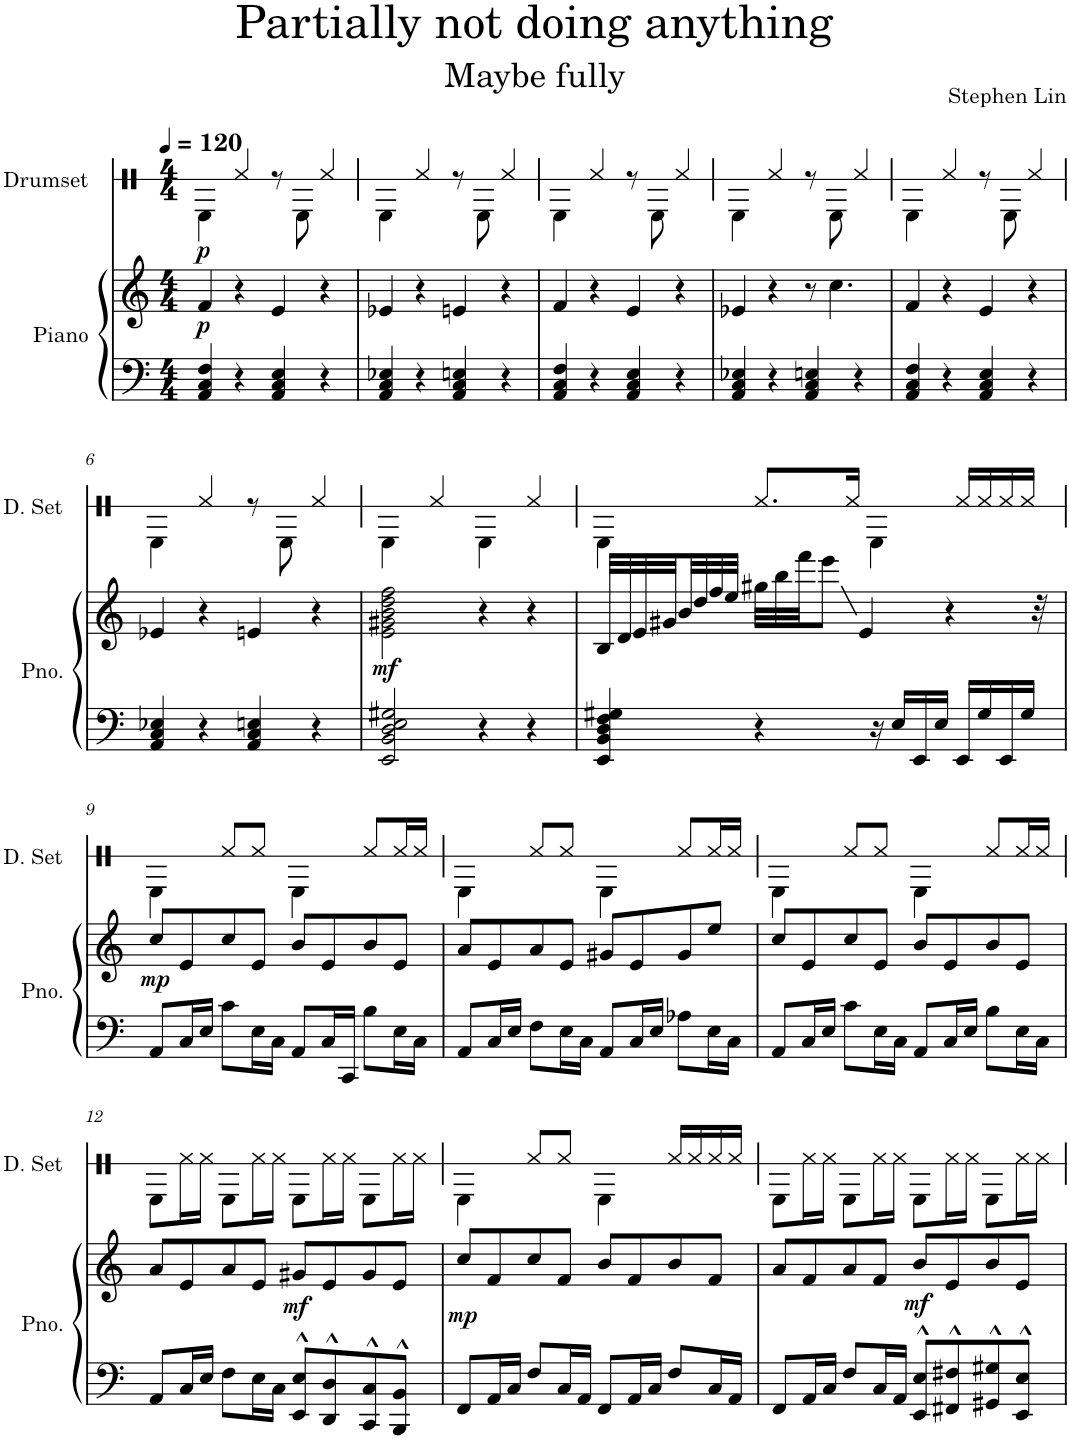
**kern	**kern	**dynam	**kern	**dynam
*part2	*part2	*part2	*part1	*part1
*staff3	*staff2	*staff2/3	*staff1	*staff1
*I"Piano	*	*	*I"Drumset	*
*I'Pno.	*	*	*I'D. Set	*
*	*	*	*stria1	*
*clefF4	*clefG2	*	*clefX	*
*k[]	*k[]	*	*k[]	*
*M4/4	*M4/4	*	*M4/4	*
*MM120	*MM120	*	*MM120	*
=1	=1	=1	=1	=1
!	!	!LO:DY:b	!	!LO:DY:b
4AA/ 4C/ 4F/	4f/	p	4RE\	p
4r	4r	.	4Rf/	.
4AA/ 4C/ 4E/	4e/	.	8r	.
.	.	.	8RE\	.
4r	4r	.	4Rf/	.
=2	=2	=2	=2	=2
4AA/ 4C/ 4E-X/	4e-X/	.	4RE\	.
4r	4r	.	4Rf/	.
4AA/ 4C/ 4En/	4en/	.	8r	.
.	.	.	8RE\	.
4r	4r	.	4Rf/	.
=3	=3	=3	=3	=3
4AA/ 4C/ 4F/	4f/	.	4RE\	.
4r	4r	.	4Rf/	.
4AA/ 4C/ 4E/	4e/	.	8r	.
.	.	.	8RE\	.
4r	4r	.	4Rf/	.
=4	=4	=4	=4	=4
4AA/ 4C/ 4E-X/	4e-X/	.	4RE\	.
4r	4r	.	4Rf/	.
4AA/ 4C/ 4En/	8r	.	8r	.
.	4.cc\	.	8RE\	.
4r	.	.	4Rf/	.
=5	=5	=5	=5	=5
4AA/ 4C/ 4F/	4f/	.	4RE\	.
4r	4r	.	4Rf/	.
4AA/ 4C/ 4E/	4e/	.	8r	.
.	.	.	8RE\	.
4r	4r	.	4Rf/	.
!!LO:LB:g=z
=6	=6	=6	=6	=6
4AA/ 4C/ 4E-X/	4e-X/	.	4RE\	.
4r	4r	.	4Rf/	.
4AA/ 4C/ 4En/	4en/	.	8r	.
.	.	.	8RE\	.
4r	4r	.	4Rf/	.
=7	=7	=7	=7	=7
!	!	!LO:DY:b	!	!
2EE/ 2BB/ 2D/ 2E/ 2G#X/	2e\ 2g#X\ 2b\ 2dd\ 2ff\	mf	4RE\	.
.	.	.	4Rf/	.
4r	4r	.	4RE\	.
4r	4r	.	4Rf/	.
=8	=8	=8	=8	=8
4EE/ 4BB/ 4D/ 4F/ 4G#X/	32B/LLL	.	4RE\	.
.	32d/	.	.	.
.	32e/	.	.	.
.	32g#X/	.	.	.
.	32b/	.	.	.
.	32dd/	.	.	.
.	32ff/	.	.	.
.	32ee/JJJ	.	.	.
4r	32gg#X\LLL	.	8.Rf/L	.
.	32bb\	.	.	.
.	32fff\JJ	.	.	.
.	8eee\J	.	.	.
.	.	.	16Rf/Jk	.
.	4e/	.	.	.
16r	.	.	4RE\	.
16E/LL	.	.	.	.
16EE/	.	.	.	.
16E/JJ	.	.	.	.
.	4r	.	.	.
16EE/LL	.	.	16Rf/LL	.
16G#/	.	.	16Rf/	.
16EE/	.	.	16Rf/	.
16G#/JJ	.	.	16Rf/JJ	.
.	32r	.	.	.
!!LO:LB:g=z
=9	=9	=9	=9	=9
!	!	!LO:DY:b	!	!
8AA/L	8cc/L	mp	4RE\	.
16C/L	8e/	.	.	.
16E/JJ	.	.	.	.
8c\L	8cc/	.	8Rf/L	.
16E\L	8e/J	.	8Rf/J	.
16C\JJ	.	.	.	.
8AA/L	8b/L	.	4RE\	.
16C/L	8e/	.	.	.
16CC/JJ	.	.	.	.
8B\L	8b/	.	8Rf/L	.
16E\L	8e/J	.	16Rf/L	.
16C\JJ	.	.	16Rf/JJ	.
=10	=10	=10	=10	=10
8AA/L	8a/L	.	4RE\	.
16C/L	8e/	.	.	.
16E/JJ	.	.	.	.
8F\L	8a/	.	8Rf/L	.
16E\L	8e/J	.	8Rf/J	.
16C\JJ	.	.	.	.
8AA/L	8g#X/L	.	4RE\	.
16C/L	8e/	.	.	.
16E/JJ	.	.	.	.
8A-X\L	8g#/	.	8Rf/L	.
16E\L	8ee/J	.	16Rf/L	.
16C\JJ	.	.	16Rf/JJ	.
=11	=11	=11	=11	=11
8AA/L	8cc/L	.	4RE\	.
16C/L	8e/	.	.	.
16E/JJ	.	.	.	.
8c\L	8cc/	.	8Rf/L	.
16E\L	8e/J	.	8Rf/J	.
16C\JJ	.	.	.	.
8AA/L	8b/L	.	4RE\	.
16C/L	8e/	.	.	.
16E/JJ	.	.	.	.
8B\L	8b/	.	8Rf/L	.
16E\L	8e/J	.	16Rf/L	.
16C\JJ	.	.	16Rf/JJ	.
!!LO:LB:g=z
=12	=12	=12	=12	=12
8AA/L	8a/L	.	8RE\L	.
16C/L	8e/	.	16Rf\L	.
16E/JJ	.	.	16Rf\JJ	.
8F\L	8a/	.	8RE\L	.
16E\L	8e/J	.	16Rf\L	.
16C\JJ	.	.	16Rf\JJ	.
!	!	!LO:DY:b	!	!
8EE/^^ 8E/^^L	8g#X/L	mf	8RE\L	.
8DD/^^ 8D/^^	8e/	.	16Rf\L	.
.	.	.	16Rf\JJ	.
8CC/^^ 8C/^^	8g#/	.	8RE\L	.
8BBB/^^ 8BB/^^J	8e/J	.	16Rf\L	.
.	.	.	16Rf\JJ	.
=13	=13	=13	=13	=13
!	!	!LO:DY:b	!	!
8FF/L	8cc/L	mp	4RE\	.
16AA/L	8f/	.	.	.
16C/JJ	.	.	.	.
8F/L	8cc/	.	8Rf/L	.
16C/L	8f/J	.	8Rf/J	.
16AA/JJ	.	.	.	.
8FF/L	8b/L	.	4RE\	.
16AA/L	8f/	.	.	.
16C/JJ	.	.	.	.
8F/L	8b/	.	16Rf/LL	.
.	.	.	16Rf/	.
16C/L	8f/J	.	16Rf/	.
16AA/JJ	.	.	16Rf/JJ	.
=14	=14	=14	=14	=14
8FF/L	8a/L	.	8RE\L	.
16AA/L	8f/	.	16Rf\L	.
16C/JJ	.	.	16Rf\JJ	.
8F/L	8a/	.	8RE\L	.
16C/L	8f/J	.	16Rf\L	.
16AA/JJ	.	.	16Rf\JJ	.
!	!	!LO:DY:b	!	!
8EE/^^ 8E/^^L	8b/L	mf	8RE\L	.
8FF#X/^^ 8F#X/^^	8e/	.	16Rf\L	.
.	.	.	16Rf\JJ	.
8GG#X/^^ 8G#X/^^	8b/	.	8RE\L	.
8EE/^^ 8E/^^J	8e/J	.	16Rf\L	.
.	.	.	16Rf\JJ	.
=	=	=	=	=
*-	*-	*-	*-	*-
